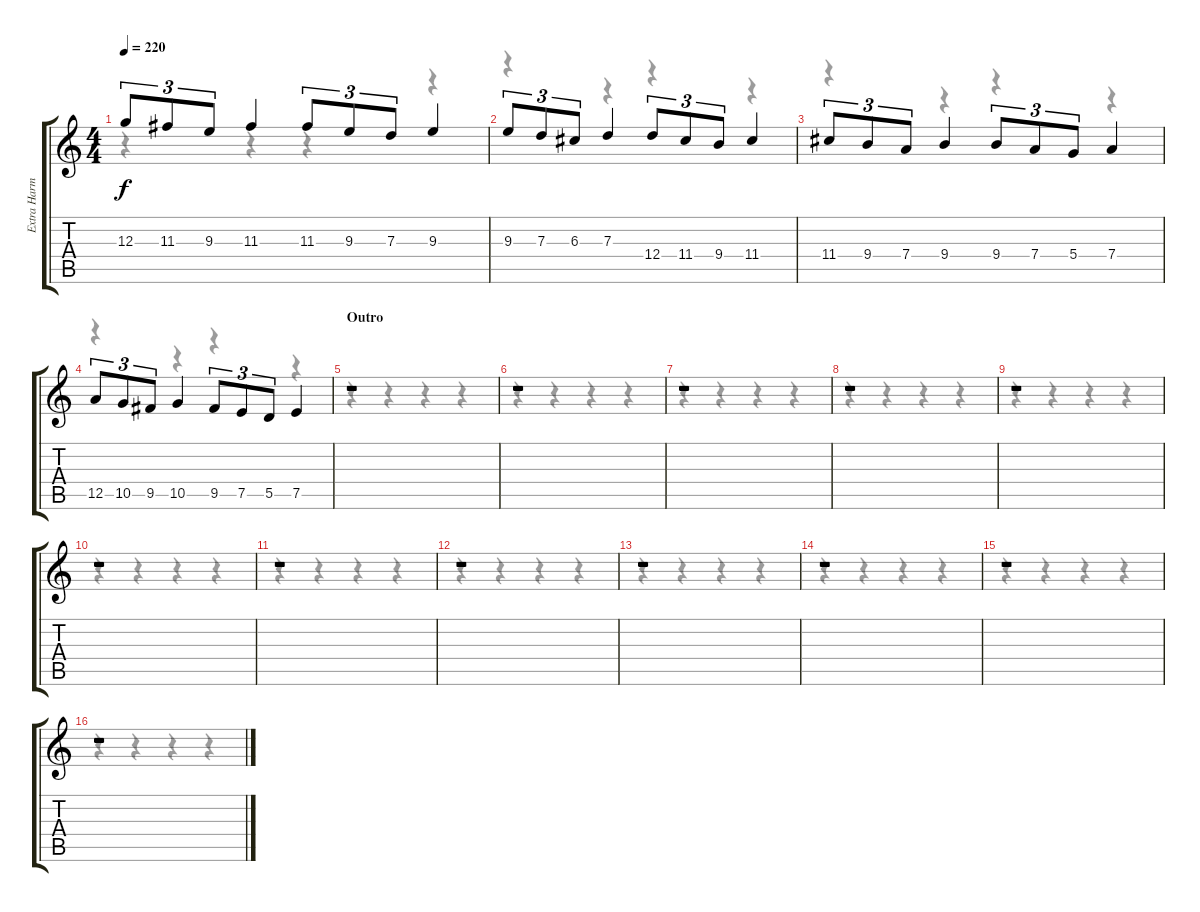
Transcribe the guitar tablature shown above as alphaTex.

\track ("Extra Harmony Guitar" "Extra Harm") {instrument distortionguitar}
\staff {score tabs}
\tuning (E4 B3 G3 D3 A2 E2) {hide}
\voice
\ts (4 4)
\tempo 220
\clef g2
\ks c
12.3.8{tu (3 2) dy f} 11.3.8{tu (3 2)} 9.3.8{tu (3 2)} 11.3.4 11.3.8{tu (3 2)} 9.3.8{tu (3 2)} 7.3.8{tu (3 2)} 9.3.4 |
9.3.8{tu (3 2)} 7.3.8{tu (3 2)} 6.3.8{tu (3 2)} 7.3.4 12.4.8{tu (3 2)} 11.4.8{tu (3 2)} 9.4.8{tu (3 2)} 11.4.4 |
11.4.8{tu (3 2)} 9.4.8{tu (3 2)} 7.4.8{tu (3 2)} 9.4.4 9.4.8{tu (3 2)} 7.4.8{tu (3 2)} 5.4.8{tu (3 2)} 7.4.4 |
12.5.8{tu (3 2)} 10.5.8{tu (3 2)} 9.5.8{tu (3 2)} 10.5.4 9.5.8{tu (3 2)} 7.5.8{tu (3 2)} 5.5.8{tu (3 2)} 7.5.4 |
\section ("" "Outro")
r.1 |
r.1 |
r.1 |
r.1 |
r.1 |
r.1 |
r.1 |
r.1 |
r.1 |
r.1 |
r.1 |
r.1
\voice
\clef g2
\ottava regular
\simile none
\ks c
r.4{dy f} r.4 r.4 r.4 |
r.4 r.4 r.4 r.4 |
r.4 r.4 r.4 r.4 |
r.4 r.4 r.4 r.4 |
r.4 r.4 r.4 r.4 |
r.4 r.4 r.4 r.4 |
r.4 r.4 r.4 r.4 |
r.4 r.4 r.4 r.4 |
r.4 r.4 r.4 r.4 |
r.4 r.4 r.4 r.4 |
r.4 r.4 r.4 r.4 |
r.4 r.4 r.4 r.4 |
r.4 r.4 r.4 r.4 |
r.4 r.4 r.4 r.4 |
r.4 r.4 r.4 r.4 |
r.4 r.4 r.4 r.4
